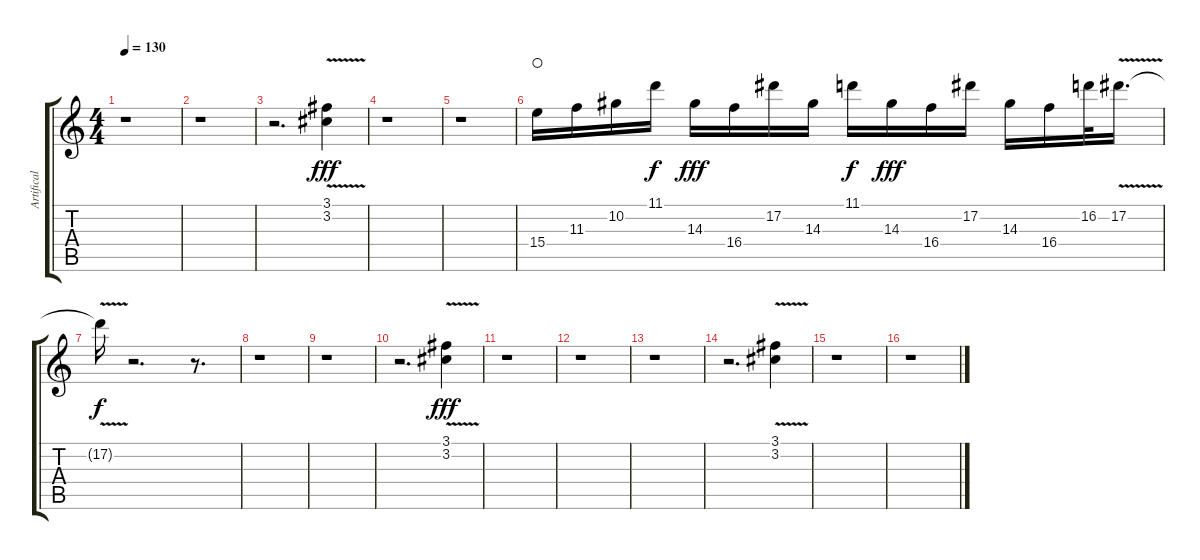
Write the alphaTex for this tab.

\track ("Artifical Harmonics" "Artifical ") {instrument distortionguitar}
\staff {score tabs}
\tuning (Eb4 Bb3 Gb3 Db3 Ab2 Eb2) {hide}
\ts (4 4)
\tempo 130
\clef g2
\ks c
r.1{dy fff} |
r.1 |
r.2{d} (3.1{v} 3.2).4 |
r.1 |
r.1 |
15.4.16{waho} 11.3.16 10.2.16 11.1.16{dy f} 14.3.16{dy fff} 16.4.16 17.2.16 14.3.16 11.1.16{dy f} 14.3.16{dy fff} 16.4.16 17.2.16 14.3.16 16.4.16 16.2.32 17.2{v}.16{d} |
17.2{t}.16{dy f} r.2{d} r.8{d} |
r.1 |
r.1 |
r.2{d} (3.1{v} 3.2).4{dy fff} |
r.1 |
r.1 |
r.1 |
r.2{d} (3.1 3.2{v}).4 |
r.1 |
r.1
